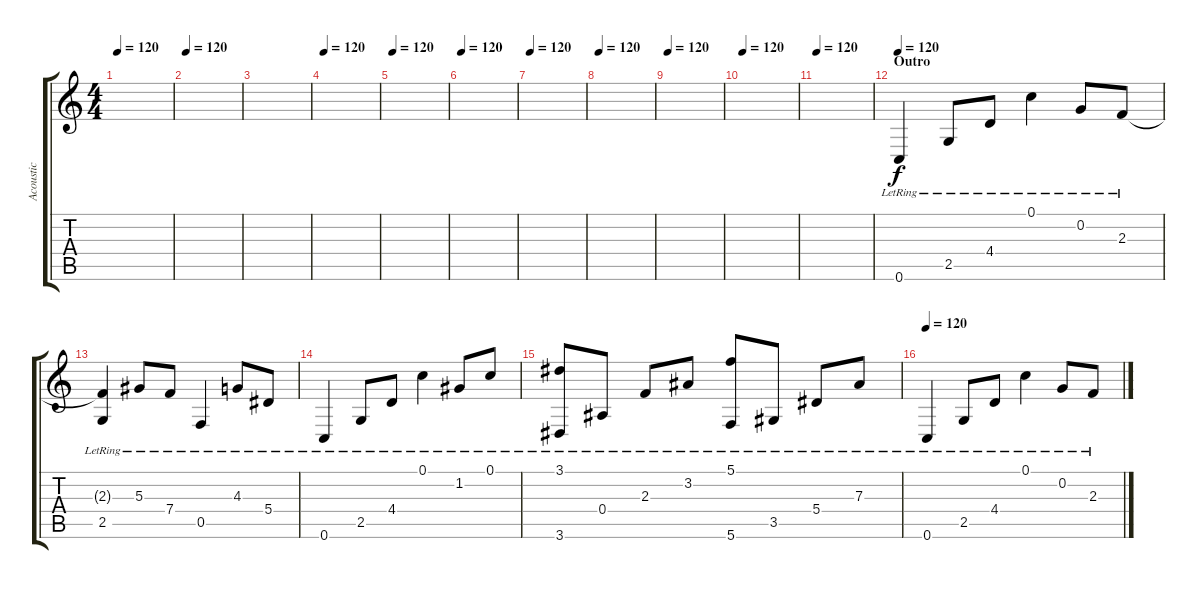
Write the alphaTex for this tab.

\track ("Acoustic" "Acoustic") {instrument acousticguitarsteel}
\staff {score tabs}
\tuning (C4 G3 Eb3 Bb2 F2 C2) {hide}
\ts (4 4)
\tempo 120
\clef g2
\ks c
|
\tempo 120
|
|
\tempo 120
|
\tempo 120
|
\tempo 120
|
\tempo 120
|
\tempo 120
|
\tempo 120
|
\tempo 120
|
\tempo 120
|
\section ("" "Outro")
\tempo 120
0.6{lr}.4 2.5{lr}.8 4.4{lr}.8 0.1{lr}.4 0.2{lr}.8 2.3{lr}.8 |
(2.3{t} 2.5{lr}).4 5.3{lr}.8 7.4{lr}.8 0.5{lr}.4 4.3{lr}.8 5.4{lr}.8 |
0.6{lr}.4 2.5{lr}.8 4.4{lr}.8 0.1{lr}.4 1.2{lr}.8 0.1{lr}.8 |
(3.1{lr} 3.6{lr}).8 0.4{lr}.8 2.3{lr}.8 3.2{lr}.8 (5.1{lr} 5.6{lr}).8 3.5{lr}.8 5.4{lr}.8 7.3{lr}.8 |
\tempo 120
0.6{lr}.4 2.5{lr}.8 4.4{lr}.8 0.1{lr}.4 0.2{lr}.8 2.3{lr}.8
